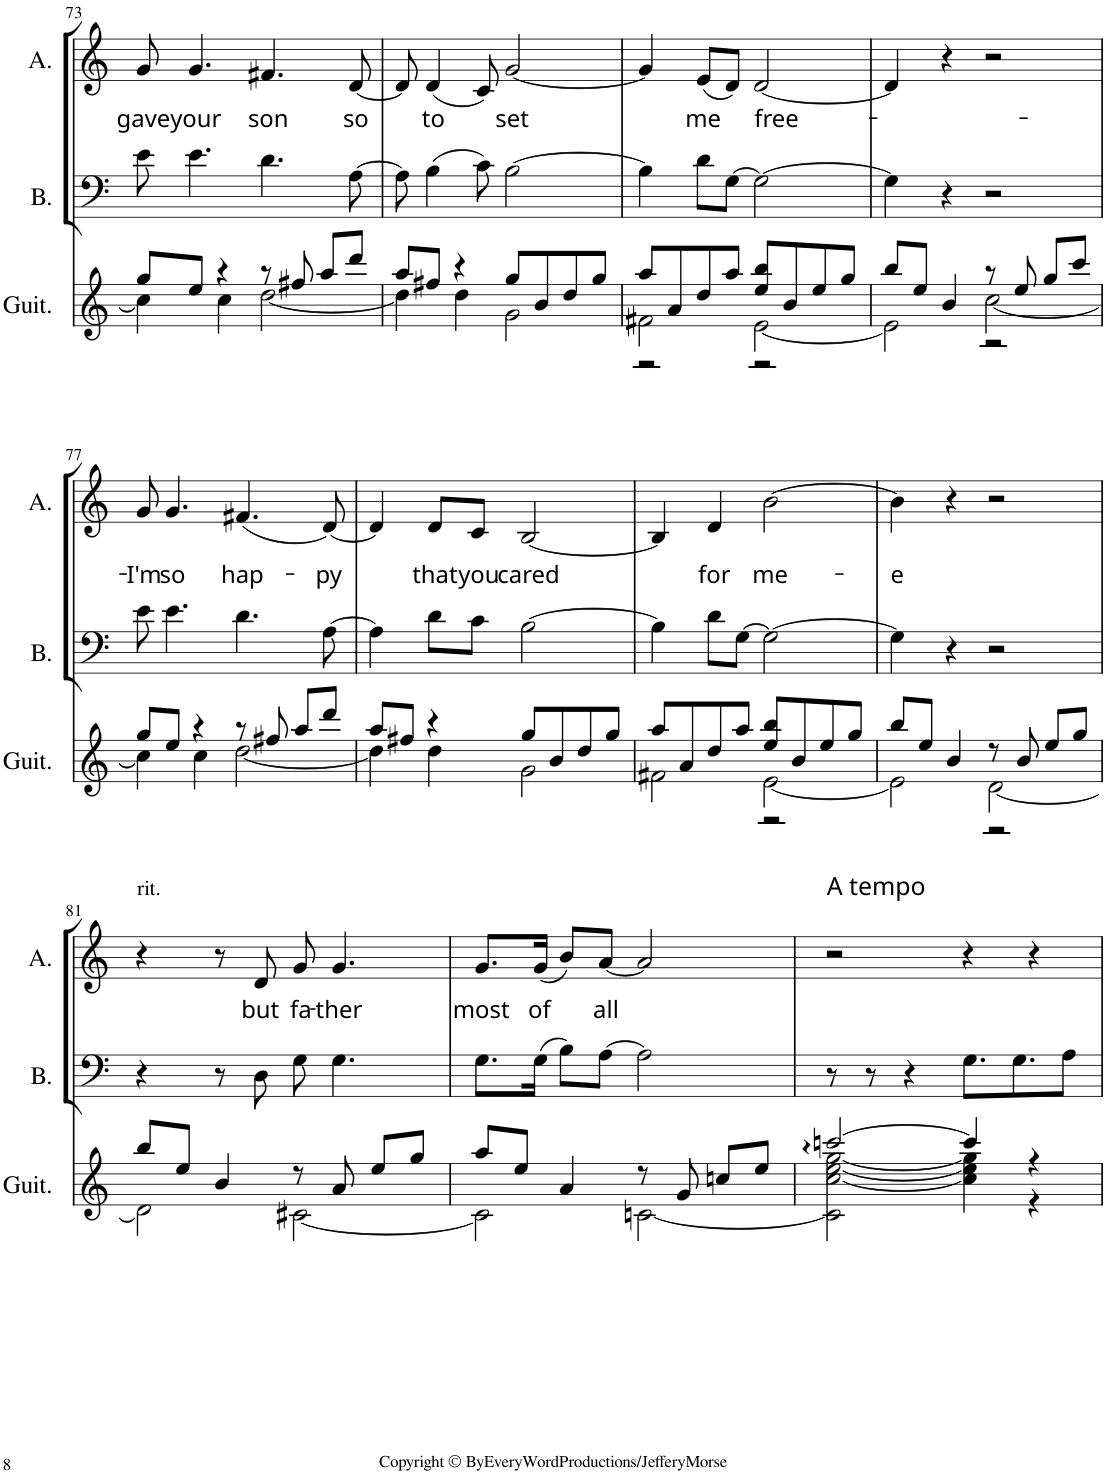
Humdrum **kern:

**kern	**kern	**kern	**text
*part3	*part2	*part1	*part1
*staff3	*staff2	*staff1	*staff1
*I"Classical Guitar	*I"Bass	*I"Alto	*
*I'Guit.	*I'B.	*I'A.	*
!!LO:PB:g=z
*clefG2	*clefF4	*clefG2	*
*Trd7c12	*	*	*
*k[]	*k[]	*k[]	*
*M4/4	*M4/4	*M4/4	*
=73	=73	=73	=73
*^	*	*	*
!	!	!	!	!LO:LY:b
8gg/L	4cc\]	8e\	8g/	gave
!	!	!	!	!LO:LY:b
8ee/J	.	4.e\	4.g/	your
4r	4cc\	.	.	.
!	!	!	!	!LO:LY:b
8r	[2dd\	4.d\	4.f#X/	son
8ff#X/	.	.	.	.
8aa/L	.	.	.	.
!	!	!	!	!LO:LY:b
8ddd/J	.	[8A\	[8d/	so
=74	=74	=74	=74	=74
8aa/L	4dd\]	8A\]	8d/]	.
!	!	!	!	!LO:LY:b
8ff#X/J	.	(4B\	(4d/	to
4r	4dd\	.	.	.
.	.	8c\)	8c/)	.
!	!	!	!	!LO:LY:b
8gg/L	2g\	[2B\	[2g/	set
8b/	.	.	.	.
8dd/	.	.	.	.
8gg/J	.	.	.	.
=75	=75	=75	=75	=75
*	*^	*	*	*
8aa/L	2f#X\	2r	4B\]	4g/]	.
8a/	.	.	.	.	.
!	!	!	!	!	!LO:LY:b
8dd/	.	.	8d\L	(8e/L	me
8aa/J	.	.	[8G\J	8d/J)	.
!	!	!	!	!	!LO:LY:b
8ee/ 8bb/L	[2e\	2r	2G\_	[2d/	free-
8b/	.	.	.	.	.
8ee/	.	.	.	.	.
8gg/J	.	.	.	.	.
=76	=76	=76	=76	=76	=76
8bb/L	2e\]	2ryy	4G\]	4d/]	.
8ee/J	.	.	.	.	.
4b/	.	.	4r	4r	.
8r	[2cc\	2r	2r	2r	.
8ee/	.	.	.	.	.
8gg/L	.	.	.	.	.
8ccc/J	.	.	.	.	.
*	*v	*v	*	*	*
!!LO:LB:g=z
=77	=77	=77	=77	=77
!	!	!	!	!LO:LY:b
8gg/L	4cc\]	8e\	8g/	-I'm
!	!	!	!	!LO:LY:b
8ee/J	.	4.e\	4.g/	so
4r	4cc\	.	.	.
!	!	!	!	!LO:LY:b
8r	[2dd\	4.d\	(4.f#X/	hap-
8ff#X/	.	.	.	.
8aa/L	.	.	.	.
!	!	!	!	!LO:LY:b
8ddd/J	.	[8A\	[8d/)	-py
=78	=78	=78	=78	=78
8aa/L	4dd\]	4A\]	4d/]	.
8ff#X/J	.	.	.	.
!	!	!	!	!LO:LY:b
4r	4dd\	8d\L	8d/L	that
!	!	!	!	!LO:LY:b
.	.	8c\J	8c/J	you
!	!	!	!	!LO:LY:b
8gg/L	2g\	[2B\	[2B/	cared
8b/	.	.	.	.
8dd/	.	.	.	.
8gg/J	.	.	.	.
=79	=79	=79	=79	=79
*	*^	*	*	*
8aa/L	2f#X\	2ryy	4B\]	4B/]	.
8a/	.	.	.	.	.
!	!	!	!	!	!LO:LY:b
8dd/	.	.	8d\L	4d/	for
8aa/J	.	.	[8G\J	.	.
!	!	!	!	!	!LO:LY:b
8ee/ 8bb/L	[2e\	2r	2G\_	[2b\	me-
8b/	.	.	.	.	.
8ee/	.	.	.	.	.
8gg/J	.	.	.	.	.
=80	=80	=80	=80	=80	=80
!	!	!	!	!	!LO:LY:b
8bb/L	2e\]	2ryy	4G\]	4b\]	-e
8ee/J	.	.	.	.	.
4b/	.	.	4r	4r	.
8r	[2d\	2r	2r	2r	.
8b/	.	.	.	.	.
8ee/L	.	.	.	.	.
8gg/J	.	.	.	.	.
*	*v	*v	*	*	*
!!LO:LB:g=z
=81	=81	=81	=81	=81
!	!	!	!LO:TX:a:t=rit.	!
8bb/L	2d\]	4r	4r	.
8ee/J	.	.	.	.
4b/	.	8r	8r	.
!	!	!	!	!LO:LY:b
.	.	8D\	8d/	but
!	!	!	!	!LO:LY:b
8r	[2c#X\	8G\	8g/	fa-
!	!	!	!	!LO:LY:b
8a/	.	4.G\	4.g/	-ther
8ee/L	.	.	.	.
8gg/J	.	.	.	.
=82	=82	=82	=82	=82
!	!	!	!	!LO:LY:b
8aa/L	2c#\]	8.G\L	8.g/L	most
8ee/J	.	.	.	.
!	!	!	!	!LO:LY:b
.	.	(16G\Jk	(16g/Jk	of
4a/	.	8B\L)	8b/L)	.
!	!	!	!	!LO:LY:b
.	.	[8A\J	[8a/J	all
8r	[2cn\	2A\]	2a/]	.
8g/	.	.	.	.
8ccn/L	.	.	.	.
8ee/J	.	.	.	.
=83	=83	=83	=83	=83
!	!	!	!LO:TX:a:t=A tempo	!
[2cccn/	2c\] [2cc\ [2ee\ [2gg\	8r	2r	.
.	.	8r	.	.
.	.	4r	.	.
4ccc/]	4cc\] 4ee\] 4gg\]	8.G\L	4r	.
.	.	8.G\	.	.
4r	4r	.	4r	.
.	.	8A\J	.	.
*v	*v	*	*	*
=	=	=	=
*-	*-	*-	*-
